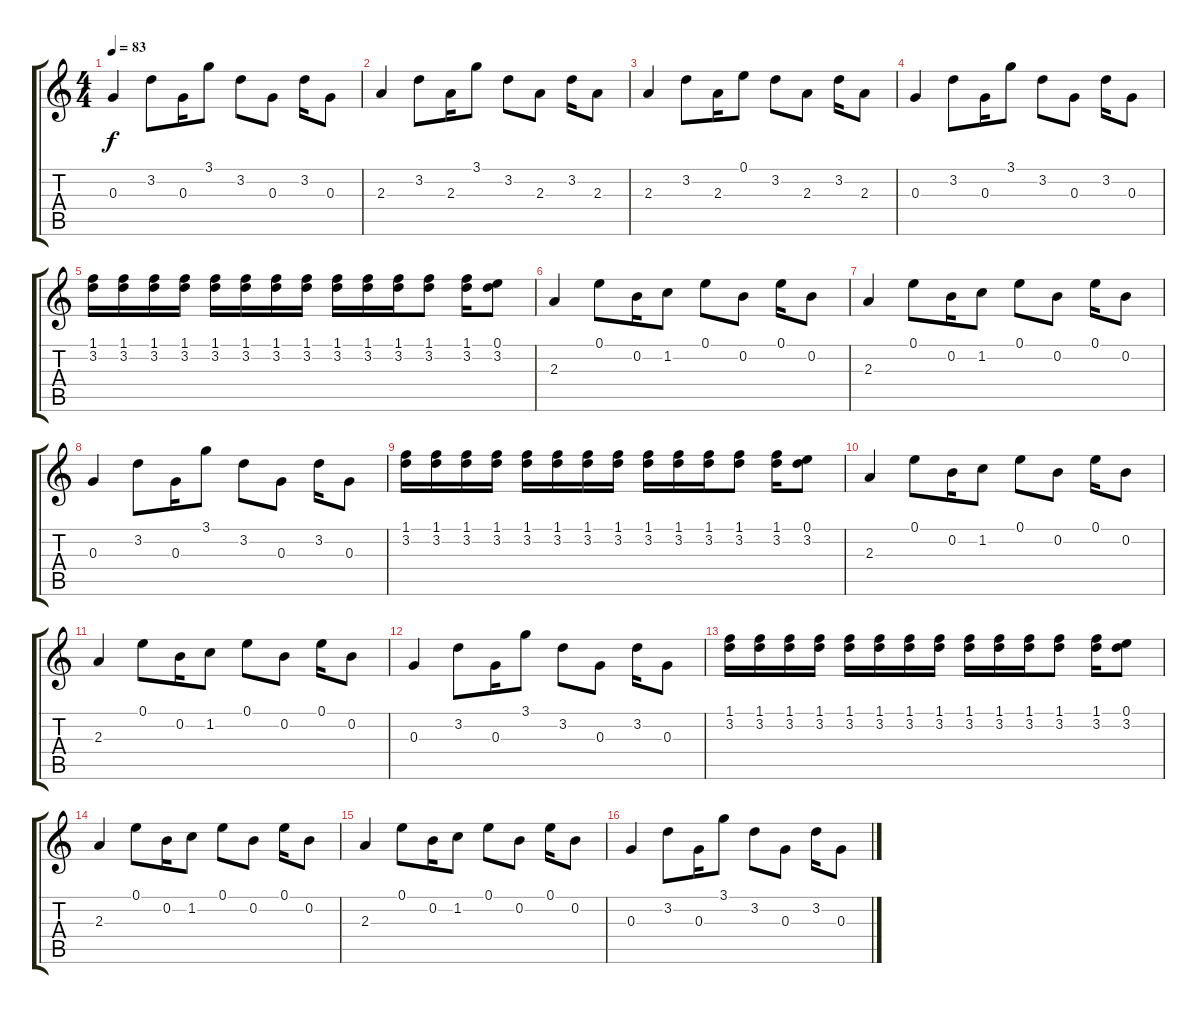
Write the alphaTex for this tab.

\track "" {instrument acousticguitarnylon}
\staff {score tabs}
\tuning (E4 B3 G3 D3 A2 E2) {hide}
\ts (4 4)
\tempo 83
\clef g2
\ks c
0.3.4{dy f} 3.2.8 0.3.16 3.1.8 3.2.8 0.3.8 3.2.16 0.3.8 |
2.3.4 3.2.8 2.3.16 3.1.8 3.2.8 2.3.8 3.2.16 2.3.8 |
2.3.4 3.2.8 2.3.16 0.1.8 3.2.8 2.3.8 3.2.16 2.3.8 |
0.3.4 3.2.8 0.3.16 3.1.8 3.2.8 0.3.8 3.2.16 0.3.8 |
(1.1 3.2).16 (1.1 3.2).16 (1.1 3.2).16 (1.1 3.2).16 (1.1 3.2).16 (1.1 3.2).16 (1.1 3.2).16 (1.1 3.2).16 (1.1 3.2).16 (1.1 3.2).16 (1.1 3.2).16 (1.1 3.2).8 (1.1 3.2).16 (0.1 3.2).8 |
2.3.4 0.1.8 0.2.16 1.2.8 0.1.8 0.2.8 0.1.16 0.2.8 |
2.3.4 0.1.8 0.2.16 1.2.8 0.1.8 0.2.8 0.1.16 0.2.8 |
0.3.4 3.2.8 0.3.16 3.1.8 3.2.8 0.3.8 3.2.16 0.3.8 |
(1.1 3.2).16 (1.1 3.2).16 (1.1 3.2).16 (1.1 3.2).16 (1.1 3.2).16 (1.1 3.2).16 (1.1 3.2).16 (1.1 3.2).16 (1.1 3.2).16 (1.1 3.2).16 (1.1 3.2).16 (1.1 3.2).8 (1.1 3.2).16 (0.1 3.2).8 |
2.3.4 0.1.8 0.2.16 1.2.8 0.1.8 0.2.8 0.1.16 0.2.8 |
2.3.4 0.1.8 0.2.16 1.2.8 0.1.8 0.2.8 0.1.16 0.2.8 |
0.3.4 3.2.8 0.3.16 3.1.8 3.2.8 0.3.8 3.2.16 0.3.8 |
(1.1 3.2).16 (1.1 3.2).16 (1.1 3.2).16 (1.1 3.2).16 (1.1 3.2).16 (1.1 3.2).16 (1.1 3.2).16 (1.1 3.2).16 (1.1 3.2).16 (1.1 3.2).16 (1.1 3.2).16 (1.1 3.2).8 (1.1 3.2).16 (0.1 3.2).8 |
2.3.4 0.1.8 0.2.16 1.2.8 0.1.8 0.2.8 0.1.16 0.2.8 |
2.3.4 0.1.8 0.2.16 1.2.8 0.1.8 0.2.8 0.1.16 0.2.8 |
0.3.4 3.2.8 0.3.16 3.1.8 3.2.8 0.3.8 3.2.16 0.3.8
